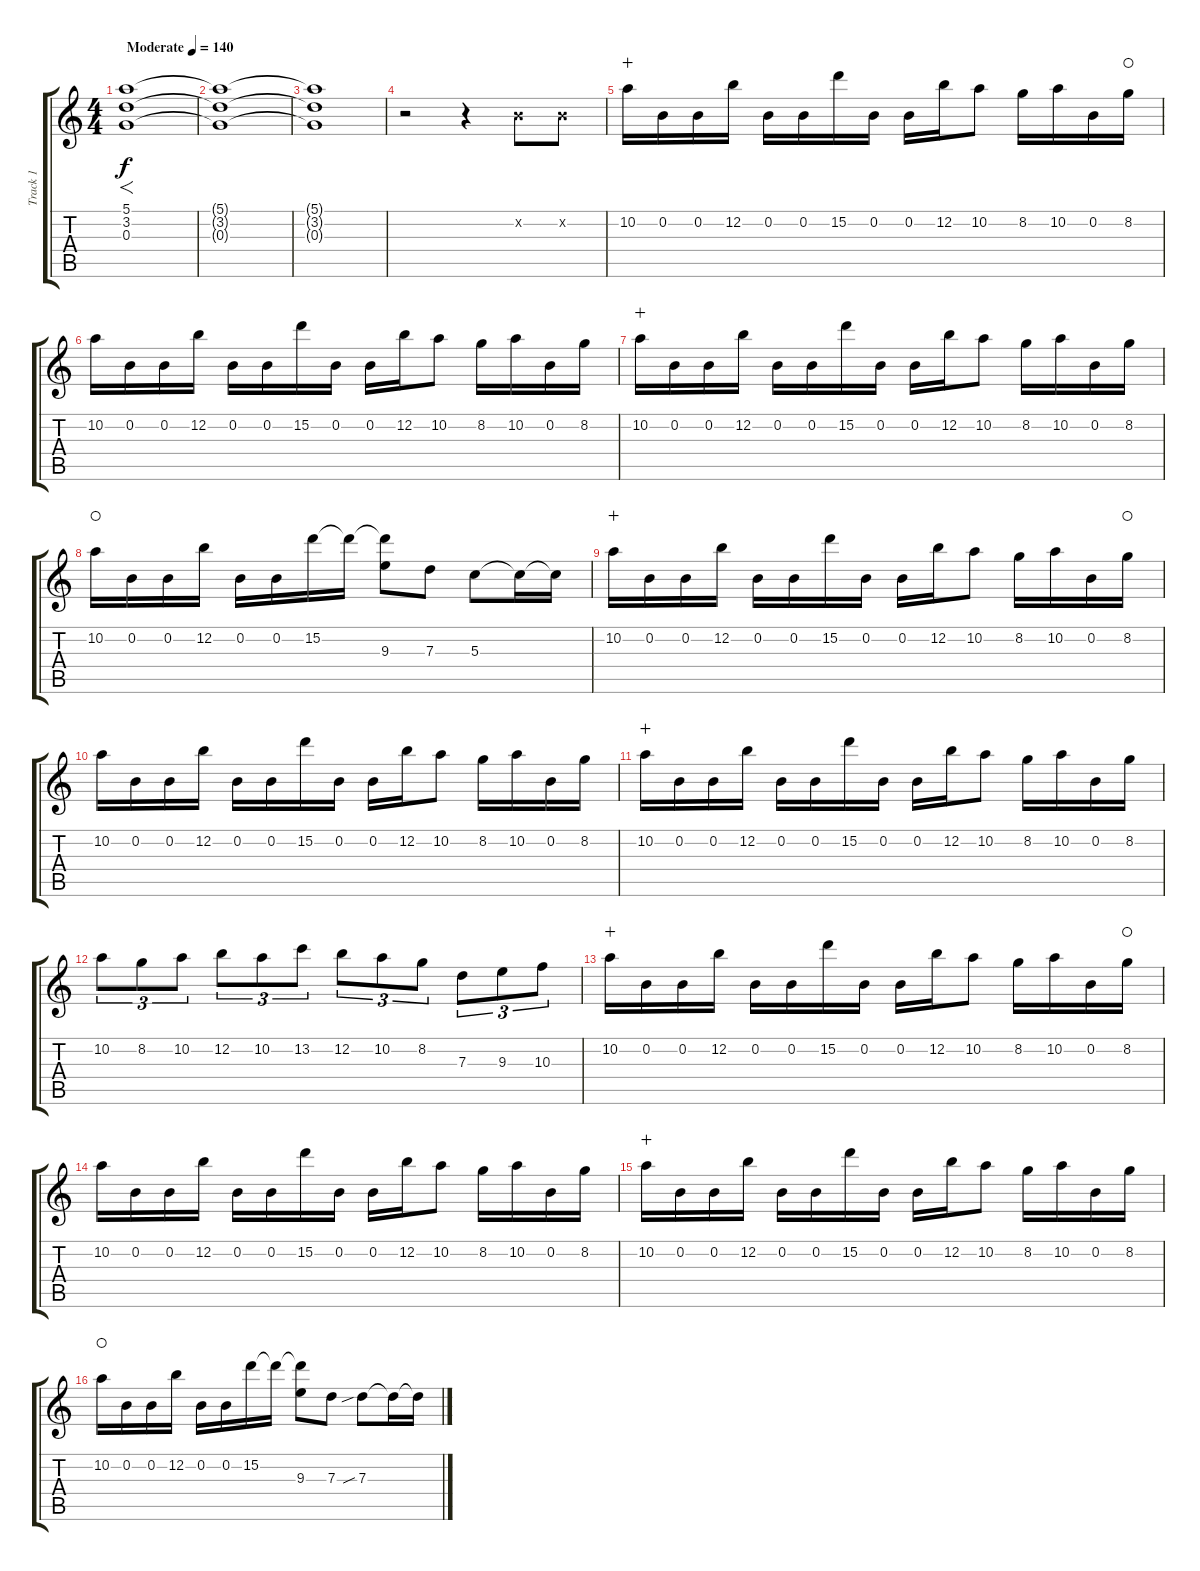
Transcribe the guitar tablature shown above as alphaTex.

\track ("Track 1" "Track 1") {instrument overdrivenguitar}
\staff {score tabs}
\tuning (E4 B3 G3 D3 A2 E2) {hide}
\ts (4 4)
\tempo (140 "Moderate")
\clef g2
\ks c
(5.1 3.2 0.3).1{f dy f instrument overdrivenguitar} |
(5.1{t} 3.2{t} 0.3{t}).1 |
(5.1{t} 3.2{t} 0.3{t}).1 |
r.2 r.4 0.2{x}.8 0.2{x}.8 |
10.2.16{wahc} 0.2.16 0.2.16 12.2.16 0.2.16 0.2.16 15.2.16 0.2.16 0.2.16 12.2.16 10.2.8 8.2.16 10.2.16 0.2.16 8.2.16{waho} |
10.2.16 0.2.16 0.2.16 12.2.16 0.2.16 0.2.16 15.2.16 0.2.16 0.2.16 12.2.16 10.2.8 8.2.16 10.2.16 0.2.16 8.2.16 |
10.2.16{wahc} 0.2.16 0.2.16 12.2.16 0.2.16 0.2.16 15.2.16 0.2.16 0.2.16 12.2.16 10.2.8 8.2.16 10.2.16 0.2.16 8.2.16 |
10.2.16{waho} 0.2.16 0.2.16 12.2.16 0.2.16 0.2.16 15.2.16 15.2{t}.16 (15.2{t} 9.3).8 7.3.8 5.3.8 5.3{t}.16 5.3{t}.16 |
10.2.16{wahc} 0.2.16 0.2.16 12.2.16 0.2.16 0.2.16 15.2.16 0.2.16 0.2.16 12.2.16 10.2.8 8.2.16 10.2.16 0.2.16 8.2.16{waho} |
10.2.16 0.2.16 0.2.16 12.2.16 0.2.16 0.2.16 15.2.16 0.2.16 0.2.16 12.2.16 10.2.8 8.2.16 10.2.16 0.2.16 8.2.16 |
10.2.16{wahc} 0.2.16 0.2.16 12.2.16 0.2.16 0.2.16 15.2.16 0.2.16 0.2.16 12.2.16 10.2.8 8.2.16 10.2.16 0.2.16 8.2.16 |
10.2.8{tu (3 2)} 8.2.8{tu (3 2)} 10.2.8{tu (3 2)} 12.2.8{tu (3 2)} 10.2.8{tu (3 2)} 13.2.8{tu (3 2)} 12.2.8{tu (3 2)} 10.2.8{tu (3 2)} 8.2.8{tu (3 2)} 7.3.8{tu (3 2)} 9.3.8{tu (3 2)} 10.3.8{tu (3 2)} |
10.2.16{wahc} 0.2.16 0.2.16 12.2.16 0.2.16 0.2.16 15.2.16 0.2.16 0.2.16 12.2.16 10.2.8 8.2.16 10.2.16 0.2.16 8.2.16{waho} |
10.2.16 0.2.16 0.2.16 12.2.16 0.2.16 0.2.16 15.2.16 0.2.16 0.2.16 12.2.16 10.2.8 8.2.16 10.2.16 0.2.16 8.2.16 |
10.2.16{wahc} 0.2.16 0.2.16 12.2.16 0.2.16 0.2.16 15.2.16 0.2.16 0.2.16 12.2.16 10.2.8 8.2.16 10.2.16 0.2.16 8.2.16 |
10.2.16{waho} 0.2.16 0.2.16 12.2.16 0.2.16 0.2.16 15.2.16 15.2{t}.16 (15.2{t} 9.3).8 7.3.8 7.3{sib}.8 7.3{t}.16 7.3{t}.16
